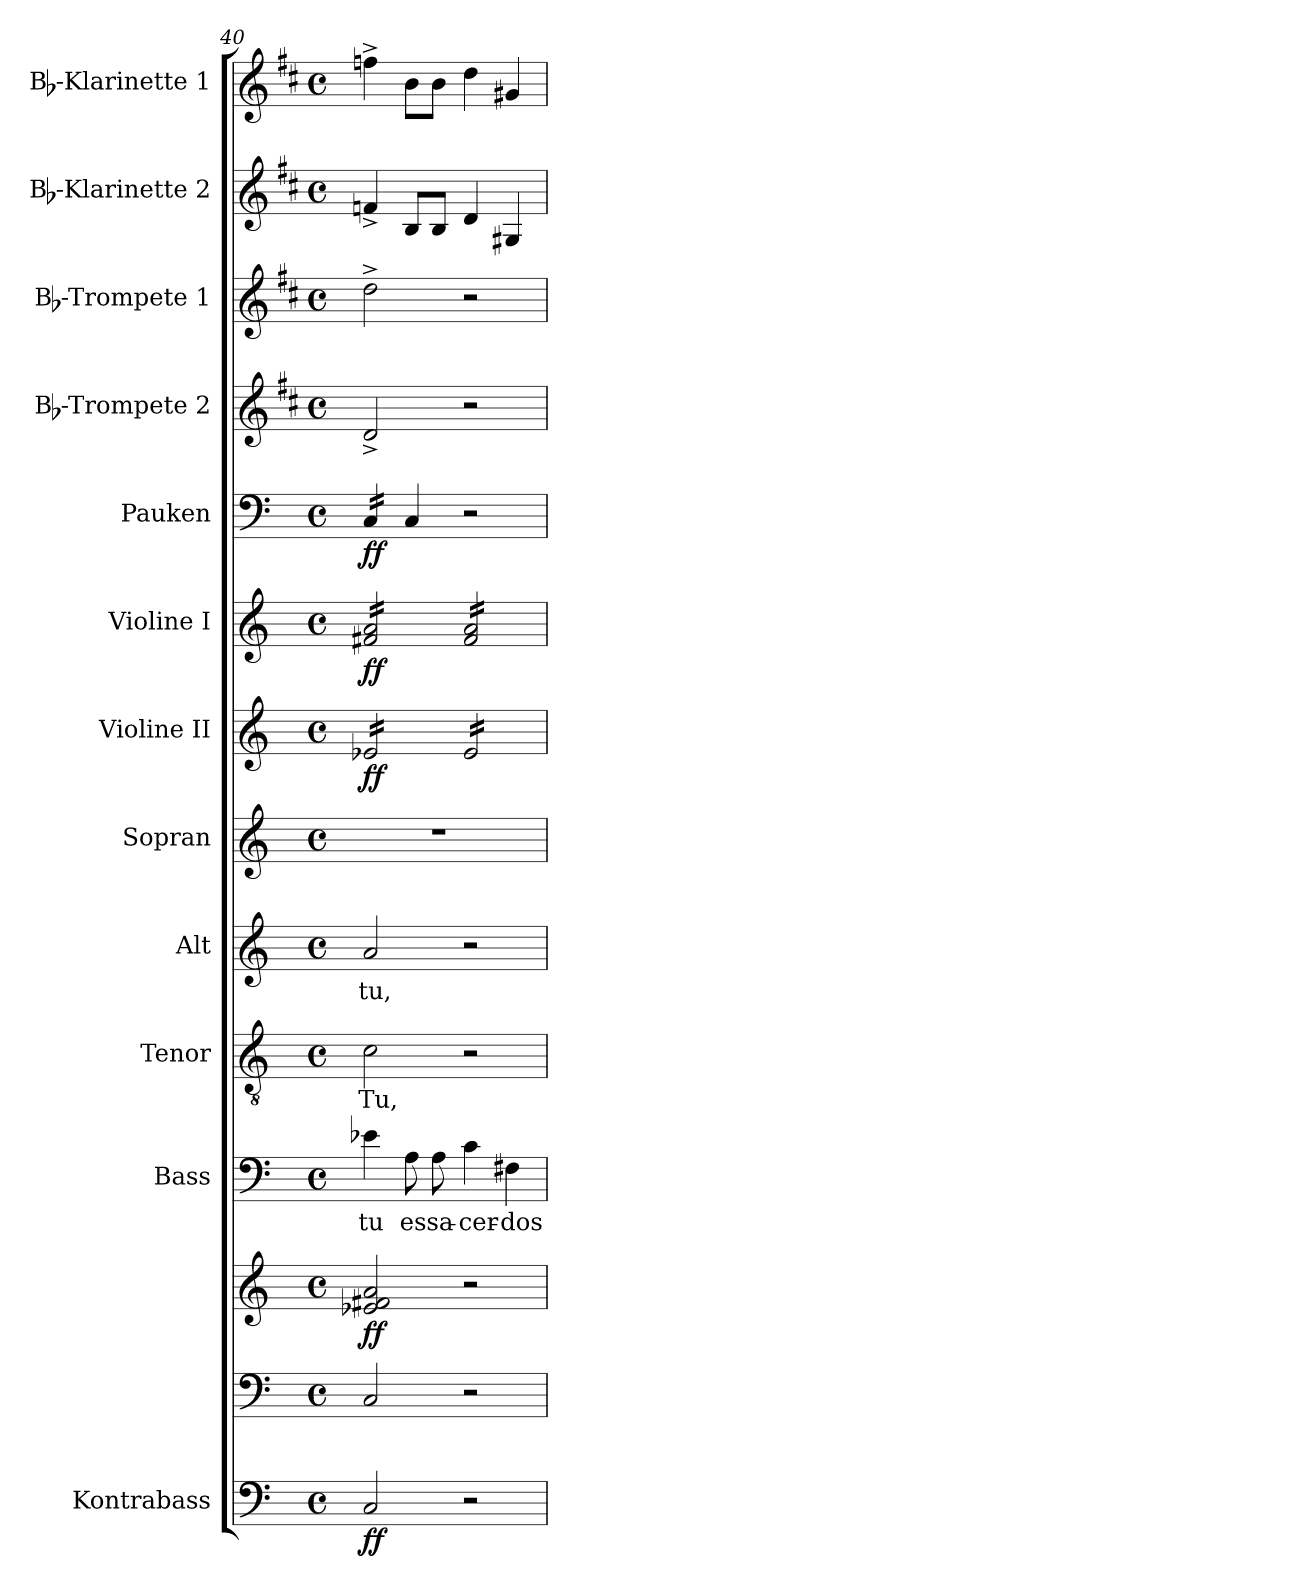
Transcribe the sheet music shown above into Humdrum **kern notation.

**kern	**dynam	**kern	**kern	**dynam	**kern	**text	**kern	**text	**kern	**text	**kern	**kern	**dynam	**kern	**dynam	**kern	**dynam	**kern	**kern	**kern	**kern
*part13	*part13	*part12	*part12	*part12	*part11	*part11	*part10	*part10	*part9	*part9	*part8	*part7	*part7	*part6	*part6	*part5	*part5	*part4	*part3	*part2	*part1
*staff14	*staff14	*staff13	*staff12	*staff12/13	*staff11	*staff11	*staff10	*staff10	*staff9	*staff9	*staff8	*staff7	*staff7	*staff6	*staff6	*staff5	*staff5	*staff4	*staff3	*staff2	*staff1
*I"Kontrabass	*	*	*	*	*I"Bass	*	*I"Tenor	*	*I"Alt	*	*I"Sopran	*I"Violine II	*	*I"Violine I	*	*I"Pauken	*	*I"Bb-Trompete 2	*I"Bb-Trompete 1	*I"Bb-Klarinette 2	*I"Bb-Klarinette 1
*I'Kb.	*	*	*	*	*I'B.	*	*I'T.	*	*I'A.	*	*I'S.	*I'Vl. II	*	*I'Vl. I	*	*I'Pk.	*	*I'Bb Trp. 2	*I'Bb Trp. 1	*I'Bb Kl. 2	*I'Bb Kl. 1
!!LO:PB:g=z
*clefF4	*	*clefF4	*clefG2	*	*clefF4	*	*clefGv2	*	*clefG2	*	*clefG2	*clefG2	*	*clefG2	*	*clefF4	*	*clefG2	*clefG2	*clefG2	*clefG2
*ITrd7c12	*	*	*	*	*	*	*	*	*	*	*	*	*	*	*	*	*	*ITrd1c2	*ITrd1c2	*ITrd1c2	*ITrd1c2
*k[]	*	*k[]	*k[]	*	*k[]	*	*k[]	*	*k[]	*	*k[]	*k[]	*	*k[]	*	*k[]	*	*k[]	*k[]	*k[]	*k[]
*C:	*	*C:	*C:	*	*C:	*	*C:	*	*C:	*	*C:	*C:	*	*C:	*	*C:	*	*C:	*C:	*C:	*C:
*M4/4	*	*M4/4	*M4/4	*	*M4/4	*	*M4/4	*	*M4/4	*	*M4/4	*M4/4	*	*M4/4	*	*M4/4	*	*M4/4	*M4/4	*M4/4	*M4/4
*met(c)	*	*met(c)	*met(c)	*	*met(c)	*	*met(c)	*	*met(c)	*	*met(c)	*met(c)	*	*met(c)	*	*met(c)	*	*met(c)	*met(c)	*met(c)	*met(c)
=40	=40	=40	=40	=40	=40	=40	=40	=40	=40	=40	=40	=40	=40	=40	=40	=40	=40	=40	=40	=40	=40
!	!LO:DY:b	!	!	!LO:DY:b	!	!LO:LY:b	!	!LO:LY:b	!	!LO:LY:b	!	!	!LO:DY:b	!	!LO:DY:b	!	!LO:DY:b	!	!	!	!
*	*	*	*	*	*	*	*	*	*	*	*	*tremolo	*	*	*	*	*	*	*	*	*
*	*	*	*	*	*	*	*	*	*	*	*	*	*	*tremolo	*	*	*	*	*	*	*
*	*	*	*	*	*	*	*	*	*	*	*	*	*	*	*	*tremolo	*	*	*	*	*
2CC/	ff	2C/	2e-X/ 2f#X/ 2a/	ff	4e-X\	tu	2c\	Tu,	2a/	tu,	1r	16e-X/LL	ff	16f#X/ 16a/LL	ff	16C/LL	ff	2c^</	2cc^>\	4e-X^</	4ee-X^>\
.	.	.	.	.	.	.	.	.	.	.	.	16e-X/	.	16f#X/ 16a/	.	16C/	.	.	.	.	.
.	.	.	.	.	.	.	.	.	.	.	.	16e-X/	.	16f#X/ 16a/	.	16C/	.	.	.	.	.
.	.	.	.	.	.	.	.	.	.	.	.	16e-X/	.	16f#X/ 16a/	.	16C/JJ	.	.	.	.	.
*	*	*	*	*	*	*	*	*	*	*	*	*	*	*	*	*Xtremolo	*	*	*	*	*
!	!	!	!	!	!	!LO:LY:b	!	!	!	!	!	!	!	!	!	!	!	!	!	!	!
.	.	.	.	.	8A\	es	.	.	.	.	.	16e-X/	.	16f#X/ 16a/	.	4C/	.	.	.	8A/L	8a\L
.	.	.	.	.	.	.	.	.	.	.	.	16e-X/	.	16f#X/ 16a/	.	.	.	.	.	.	.
!	!	!	!	!	!	!LO:LY:b	!	!	!	!	!	!	!	!	!	!	!	!	!	!	!
.	.	.	.	.	8A\	sa-	.	.	.	.	.	16e-X/	.	16f#X/ 16a/	.	.	.	.	.	8A/J	8a\J
.	.	.	.	.	.	.	.	.	.	.	.	16e-X/JJ	.	16f#X/ 16a/JJ	.	.	.	.	.	.	.
!	!	!	!	!	!	!LO:LY:b	!	!	!	!	!	!	!	!	!	!	!	!	!	!	!
2r	.	2r	2r	.	4c\	-cer-	2r	.	2r	.	.	16e-/LL	.	16f#/ 16a/LL	.	2r	.	2r	2r	4c/	4cc\
.	.	.	.	.	.	.	.	.	.	.	.	16e-/	.	16f#/ 16a/	.	.	.	.	.	.	.
.	.	.	.	.	.	.	.	.	.	.	.	16e-/	.	16f#/ 16a/	.	.	.	.	.	.	.
.	.	.	.	.	.	.	.	.	.	.	.	16e-/	.	16f#/ 16a/	.	.	.	.	.	.	.
!	!	!	!	!	!	!LO:LY:b	!	!	!	!	!	!	!	!	!	!	!	!	!	!	!
.	.	.	.	.	4F#X\	-dos	.	.	.	.	.	16e-/	.	16f#/ 16a/	.	.	.	.	.	4F#X/	4f#X/
.	.	.	.	.	.	.	.	.	.	.	.	16e-/	.	16f#/ 16a/	.	.	.	.	.	.	.
.	.	.	.	.	.	.	.	.	.	.	.	16e-/	.	16f#/ 16a/	.	.	.	.	.	.	.
.	.	.	.	.	.	.	.	.	.	.	.	16e-/JJ	.	16f#/ 16a/JJ	.	.	.	.	.	.	.
*	*	*	*	*	*	*	*	*	*	*	*	*	*	*Xtremolo	*	*	*	*	*	*	*
*	*	*	*	*	*	*	*	*	*	*	*	*Xtremolo	*	*	*	*	*	*	*	*	*
=	=	=	=	=	=	=	=	=	=	=	=	=	=	=	=	=	=	=	=	=	=
*-	*-	*-	*-	*-	*-	*-	*-	*-	*-	*-	*-	*-	*-	*-	*-	*-	*-	*-	*-	*-	*-
